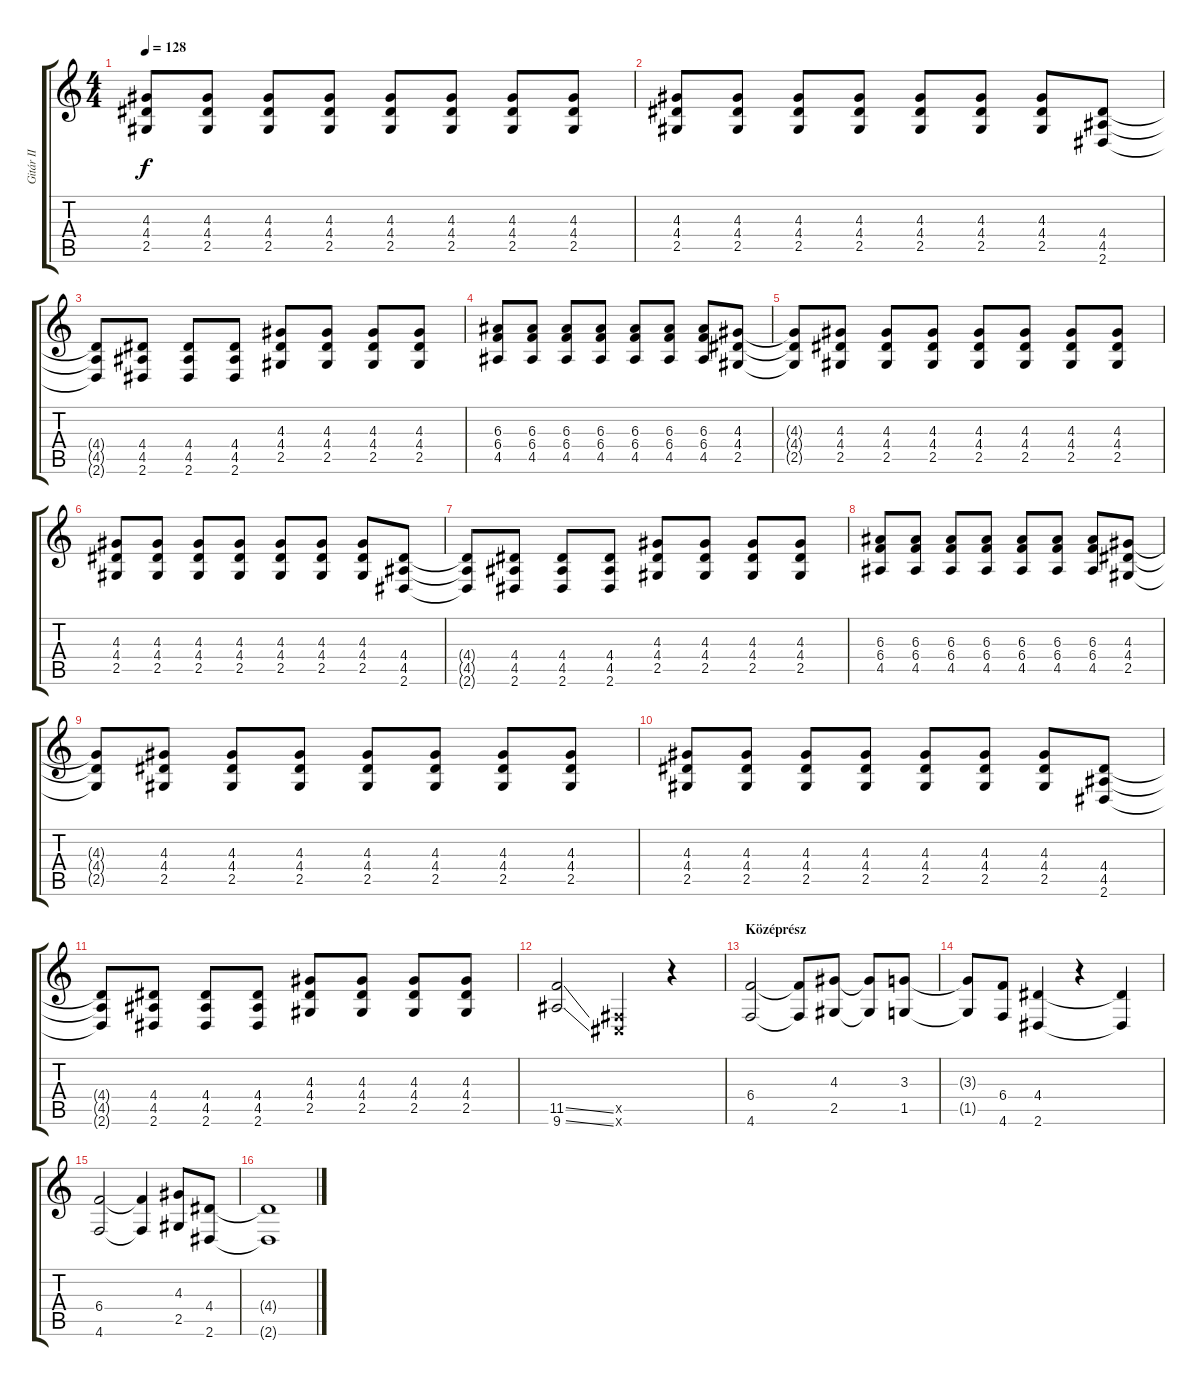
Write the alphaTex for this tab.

\track ("Gitár II" "Gitár II") {instrument distortionguitar}
\staff {score tabs}
\tuning (Db4 Ab3 E3 B2 Gb2 Db2) {hide}
\ts (4 4)
\tempo 128
\clef g2
\ks c
(4.3{t} 4.4{t} 2.5{t}).8{dy f} (4.3 4.4 2.5).8 (4.3 4.4 2.5).8 (4.3 4.4 2.5).8 (4.3 4.4 2.5).8 (4.3 4.4 2.5).8 (4.3 4.4 2.5).8 (4.3 4.4 2.5).8 |
(4.3 4.4 2.5).8 (4.3 4.4 2.5).8 (4.3 4.4 2.5).8 (4.3 4.4 2.5).8 (4.3 4.4 2.5).8 (4.3 4.4 2.5).8 (4.3 4.4 2.5).8 (4.4 4.5 2.6).8 |
(4.4{t} 4.5{t} 2.6{t}).8 (4.4 4.5 2.6).8 (4.4 4.5 2.6).8 (4.4 4.5 2.6).8 (4.3 4.4 2.5).8 (4.3 4.4 2.5).8 (4.3 4.4 2.5).8 (4.3 4.4 2.5).8 |
(6.3 6.4 4.5).8 (6.3 6.4 4.5).8 (6.3 6.4 4.5).8 (6.3 6.4 4.5).8 (6.3 6.4 4.5).8 (6.3 6.4 4.5).8 (6.3 6.4 4.5).8 (4.3 4.4 2.5).8 |
(4.3{t} 4.4{t} 2.5{t}).8 (4.3 4.4 2.5).8 (4.3 4.4 2.5).8 (4.3 4.4 2.5).8 (4.3 4.4 2.5).8 (4.3 4.4 2.5).8 (4.3 4.4 2.5).8 (4.3 4.4 2.5).8 |
(4.3 4.4 2.5).8 (4.3 4.4 2.5).8 (4.3 4.4 2.5).8 (4.3 4.4 2.5).8 (4.3 4.4 2.5).8 (4.3 4.4 2.5).8 (4.3 4.4 2.5).8 (4.4 4.5 2.6).8 |
(4.4{t} 4.5{t} 2.6{t}).8 (4.4 4.5 2.6).8 (4.4 4.5 2.6).8 (4.4 4.5 2.6).8 (4.3 4.4 2.5).8 (4.3 4.4 2.5).8 (4.3 4.4 2.5).8 (4.3 4.4 2.5).8 |
(6.3 6.4 4.5).8 (6.3 6.4 4.5).8 (6.3 6.4 4.5).8 (6.3 6.4 4.5).8 (6.3 6.4 4.5).8 (6.3 6.4 4.5).8 (6.3 6.4 4.5).8 (4.3 4.4 2.5).8 |
(4.3{t} 4.4{t} 2.5{t}).8 (4.3 4.4 2.5).8 (4.3 4.4 2.5).8 (4.3 4.4 2.5).8 (4.3 4.4 2.5).8 (4.3 4.4 2.5).8 (4.3 4.4 2.5).8 (4.3 4.4 2.5).8 |
(4.3 4.4 2.5).8 (4.3 4.4 2.5).8 (4.3 4.4 2.5).8 (4.3 4.4 2.5).8 (4.3 4.4 2.5).8 (4.3 4.4 2.5).8 (4.3 4.4 2.5).8 (4.4 4.5 2.6).8 |
(4.4{t} 4.5{t} 2.6{t}).8 (4.4 4.5 2.6).8 (4.4 4.5 2.6).8 (4.4 4.5 2.6).8 (4.3 4.4 2.5).8 (4.3 4.4 2.5).8 (4.3 4.4 2.5).8 (4.3 4.4 2.5).8 |
(11.5{ss} 9.6{ss}).2 (0.5{x} 0.6{x}).4 r.4 |
\section ("" "Középrész")
(6.4 4.6).2 (6.4{t} 4.6{t}).8 (4.3 2.5).8 (4.3{t} 2.5{t}).8 (3.3 1.5).8 |
(3.3{t} 1.5{t}).8 (6.4 4.6).8 (4.4 2.6).4 r.4 (4.4{t} 2.6{t}).4 |
(6.4 4.6).2 (6.4{t} 4.6{t}).4 (4.3 2.5).8 (4.4 2.6).8 |
(4.4{t} 2.6{t}).1
